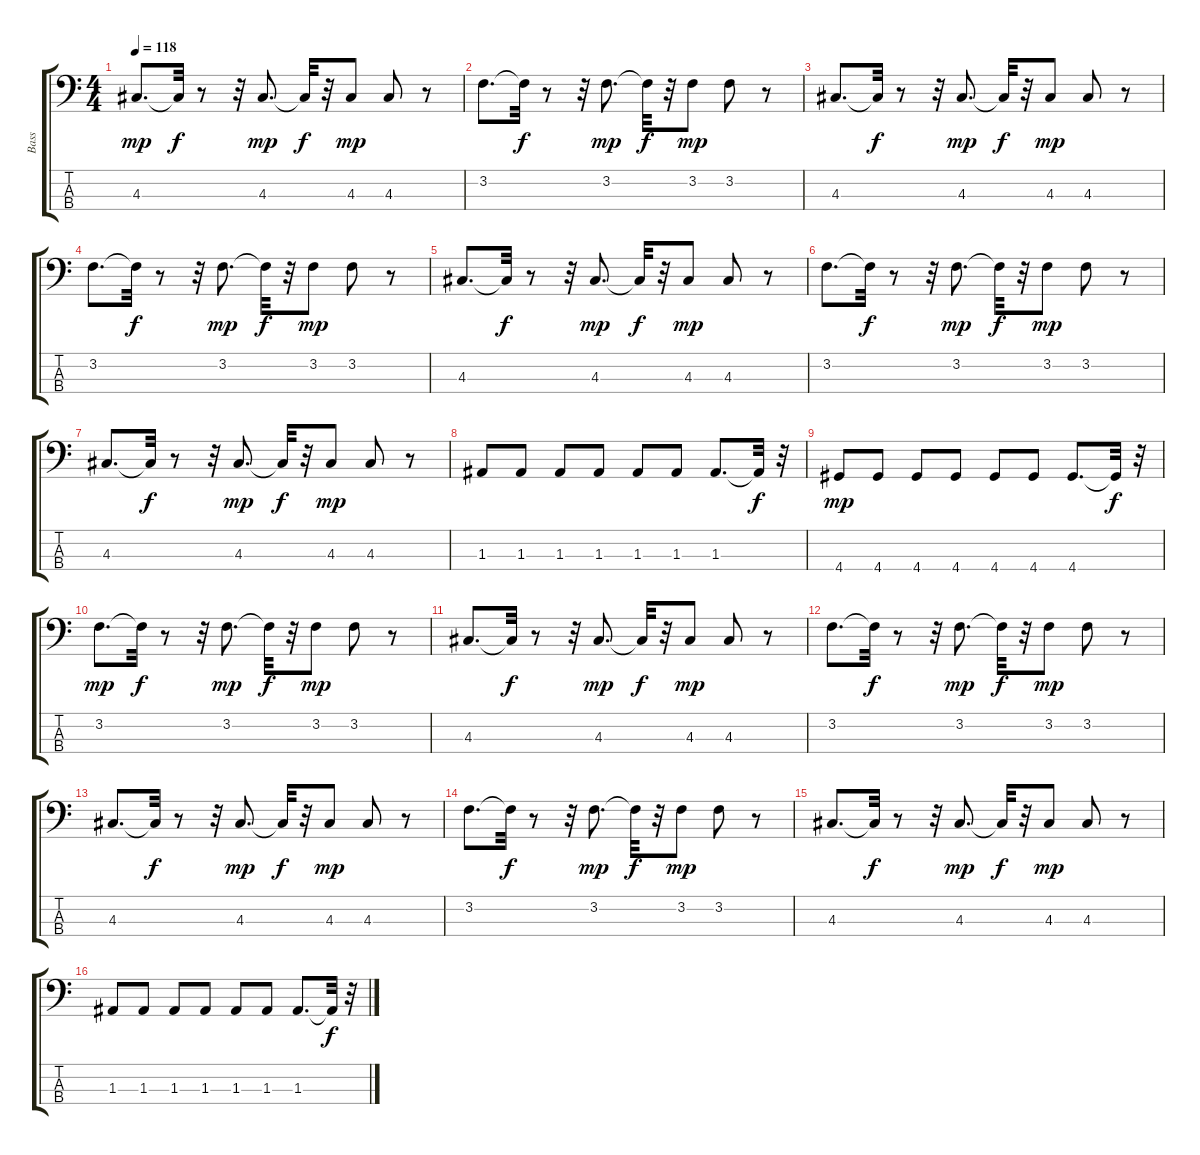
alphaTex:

\track ("Bass" "Bass") {instrument acousticbass}
\staff {score tabs}
\tuning (G2 D2 A1 E1) {hide}
\ts (4 4)
\tempo 118
\clef f4
\ks c
4.3.8{d dy mp} 4.3{t}.32{dy f} r.8 r.32 4.3.8{d dy mp} 4.3{t}.32{dy f} r.32 4.3.8{dy mp} 4.3.8 r.8 |
3.2.8{d} 3.2{t}.32{dy f} r.8 r.32 3.2.8{d dy mp} 3.2{t}.32{dy f} r.32 3.2.8{dy mp} 3.2.8 r.8 |
4.3.8{d} 4.3{t}.32{dy f} r.8 r.32 4.3.8{d dy mp} 4.3{t}.32{dy f} r.32 4.3.8{dy mp} 4.3.8 r.8 |
3.2.8{d} 3.2{t}.32{dy f} r.8 r.32 3.2.8{d dy mp} 3.2{t}.32{dy f} r.32 3.2.8{dy mp} 3.2.8 r.8 |
4.3.8{d} 4.3{t}.32{dy f} r.8 r.32 4.3.8{d dy mp} 4.3{t}.32{dy f} r.32 4.3.8{dy mp} 4.3.8 r.8 |
3.2.8{d} 3.2{t}.32{dy f} r.8 r.32 3.2.8{d dy mp} 3.2{t}.32{dy f} r.32 3.2.8{dy mp} 3.2.8 r.8 |
4.3.8{d} 4.3{t}.32{dy f} r.8 r.32 4.3.8{d dy mp} 4.3{t}.32{dy f} r.32 4.3.8{dy mp} 4.3.8 r.8 |
1.3.8 1.3.8 1.3.8 1.3.8 1.3.8 1.3.8 1.3.8{d} 1.3{t}.32{dy f} r.32 |
4.4.8{dy mp} 4.4.8 4.4.8 4.4.8 4.4.8 4.4.8 4.4.8{d} 4.4{t}.32{dy f} r.32 |
3.2.8{d dy mp} 3.2{t}.32{dy f} r.8 r.32 3.2.8{d dy mp} 3.2{t}.32{dy f} r.32 3.2.8{dy mp} 3.2.8 r.8 |
4.3.8{d} 4.3{t}.32{dy f} r.8 r.32 4.3.8{d dy mp} 4.3{t}.32{dy f} r.32 4.3.8{dy mp} 4.3.8 r.8 |
3.2.8{d} 3.2{t}.32{dy f} r.8 r.32 3.2.8{d dy mp} 3.2{t}.32{dy f} r.32 3.2.8{dy mp} 3.2.8 r.8 |
4.3.8{d} 4.3{t}.32{dy f} r.8 r.32 4.3.8{d dy mp} 4.3{t}.32{dy f} r.32 4.3.8{dy mp} 4.3.8 r.8 |
3.2.8{d} 3.2{t}.32{dy f} r.8 r.32 3.2.8{d dy mp} 3.2{t}.32{dy f} r.32 3.2.8{dy mp} 3.2.8 r.8 |
4.3.8{d} 4.3{t}.32{dy f} r.8 r.32 4.3.8{d dy mp} 4.3{t}.32{dy f} r.32 4.3.8{dy mp} 4.3.8 r.8 |
1.3.8 1.3.8 1.3.8 1.3.8 1.3.8 1.3.8 1.3.8{d} 1.3{t}.32{dy f} r.32
